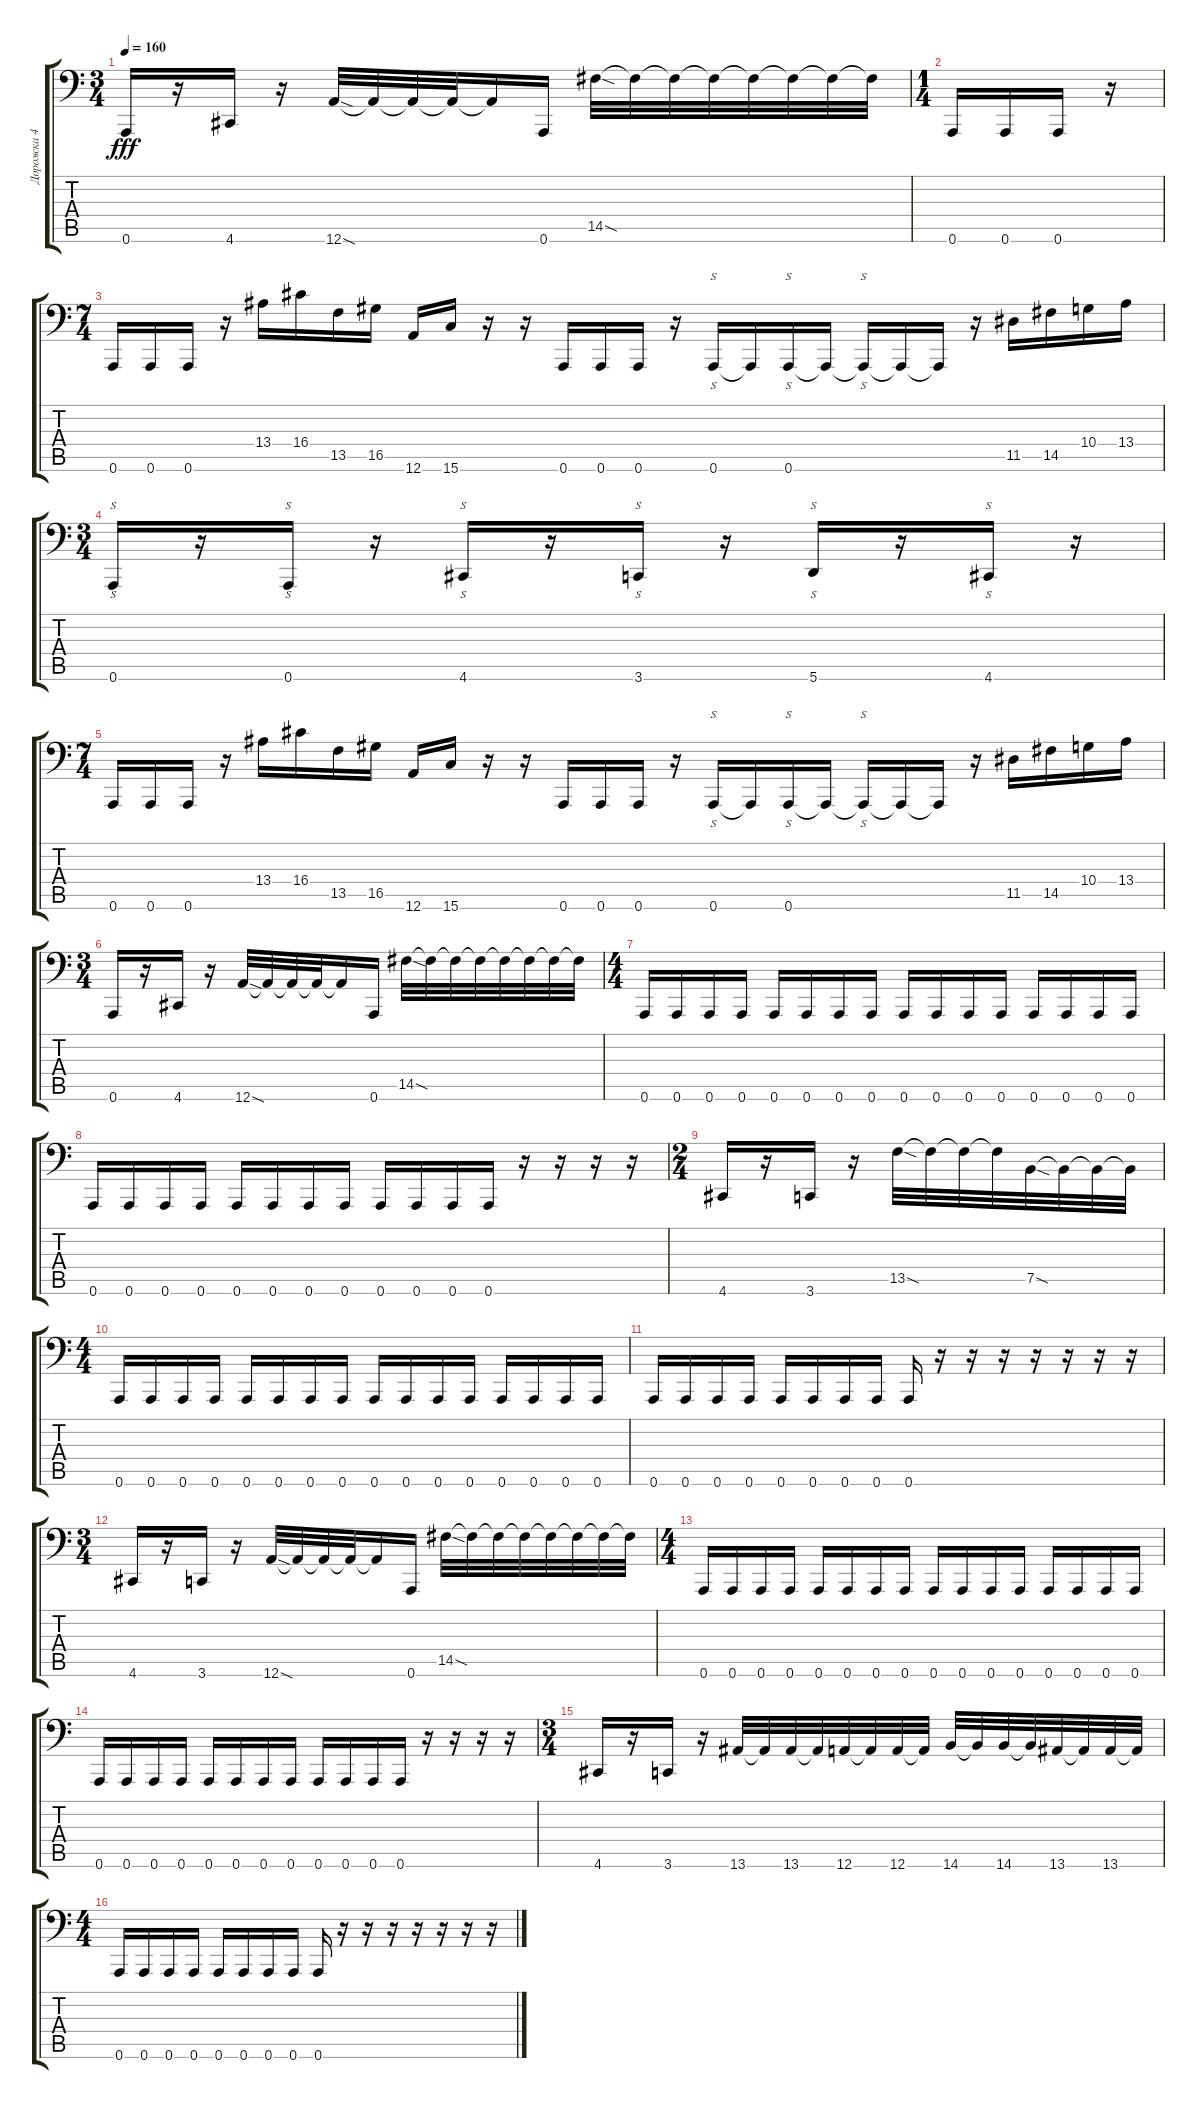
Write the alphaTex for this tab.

\track ("Дорожка 4" "Дорожка 4") {instrument electricbassfinger}
\staff {score tabs}
\tuning (B2 Gb2 D2 A1 E1 A0) {hide}
\ts (3 4)
\tempo 160
\clef f4
\ks c
0.6.16{dy fff} r.16 4.6.16 r.16 12.6{sod}.32 12.6{t}.32 12.6{t}.32 12.6{t}.32 12.6{t}.16 0.6.16 14.5{sod}.32 14.5{t}.32 14.5{t}.32 14.5{t}.32 14.5{t}.32 14.5{t}.32 14.5{t}.32 14.5{t}.32 |
\ts (1 4)
0.6.16 0.6.16 0.6.16 r.16 |
\ts (7 4)
0.6.16 0.6.16 0.6.16 r.16 13.4.16 16.4.16 13.5.16 16.5.16 12.6.16 15.6.16 r.16 r.16 0.6.16 0.6.16 0.6.16 r.16 0.6.16{s} 0.6{t}.16 0.6.16{s} 0.6{t}.16 0.6{t}.16{s} 0.6{t}.16 0.6{t}.16 r.16 11.5.16 14.5.16 10.4.16 13.4.16 |
\ts (3 4)
0.6.16{s} r.16 0.6.16{s} r.16 4.6.16{s} r.16 3.6.16{s} r.16 5.6.16{s} r.16 4.6.16{s} r.16 |
\ts (7 4)
0.6.16 0.6.16 0.6.16 r.16 13.4.16 16.4.16 13.5.16 16.5.16 12.6.16 15.6.16 r.16 r.16 0.6.16 0.6.16 0.6.16 r.16 0.6.16{s} 0.6{t}.16 0.6.16{s} 0.6{t}.16 0.6{t}.16{s} 0.6{t}.16 0.6{t}.16 r.16 11.5.16 14.5.16 10.4.16 13.4.16 |
\ts (3 4)
0.6.16 r.16 4.6.16 r.16 12.6{sod}.32 12.6{t}.32 12.6{t}.32 12.6{t}.32 12.6{t}.16 0.6.16 14.5{sod}.32 14.5{t}.32 14.5{t}.32 14.5{t}.32 14.5{t}.32 14.5{t}.32 14.5{t}.32 14.5{t}.32 |
\ts (4 4)
0.6.16 0.6.16 0.6.16 0.6.16 0.6.16 0.6.16 0.6.16 0.6.16 0.6.16 0.6.16 0.6.16 0.6.16 0.6.16 0.6.16 0.6.16 0.6.16 |
0.6.16 0.6.16 0.6.16 0.6.16 0.6.16 0.6.16 0.6.16 0.6.16 0.6.16 0.6.16 0.6.16 0.6.16 r.16 r.16 r.16 r.16 |
\ts (2 4)
4.6.16 r.16 3.6.16 r.16 13.5{sod}.32 13.5{t}.32 13.5{t}.32 13.5{t}.32 7.5{sod}.32 7.5{t}.32 7.5{t}.32 7.5{t}.32 |
\ts (4 4)
0.6.16 0.6.16 0.6.16 0.6.16 0.6.16 0.6.16 0.6.16 0.6.16 0.6.16 0.6.16 0.6.16 0.6.16 0.6.16 0.6.16 0.6.16 0.6.16 |
0.6.16 0.6.16 0.6.16 0.6.16 0.6.16 0.6.16 0.6.16 0.6.16 0.6.16 r.16 r.16 r.16 r.16 r.16 r.16 r.16 |
\ts (3 4)
4.6.16 r.16 3.6.16 r.16 12.6{sod}.32 12.6{t}.32 12.6{t}.32 12.6{t}.32 12.6{t}.16 0.6.16 14.5{sod}.32 14.5{t}.32 14.5{t}.32 14.5{t}.32 14.5{t}.32 14.5{t}.32 14.5{t}.32 14.5{t}.32 |
\ts (4 4)
0.6.16 0.6.16 0.6.16 0.6.16 0.6.16 0.6.16 0.6.16 0.6.16 0.6.16 0.6.16 0.6.16 0.6.16 0.6.16 0.6.16 0.6.16 0.6.16 |
0.6.16 0.6.16 0.6.16 0.6.16 0.6.16 0.6.16 0.6.16 0.6.16 0.6.16 0.6.16 0.6.16 0.6.16 r.16 r.16 r.16 r.16 |
\ts (3 4)
4.6.16 r.16 3.6.16 r.16 13.6.32 13.6{t}.32 13.6.32 13.6{t}.32 12.6.32 12.6{t}.32 12.6.32 12.6{t}.32 14.6.32 14.6{t}.32 14.6.32 14.6{t}.32 13.6.32 13.6{t}.32 13.6.32 13.6{t}.32 |
\ts (4 4)
0.6.16 0.6.16 0.6.16 0.6.16 0.6.16 0.6.16 0.6.16 0.6.16 0.6.16 r.16 r.16 r.16 r.16 r.16 r.16 r.16
